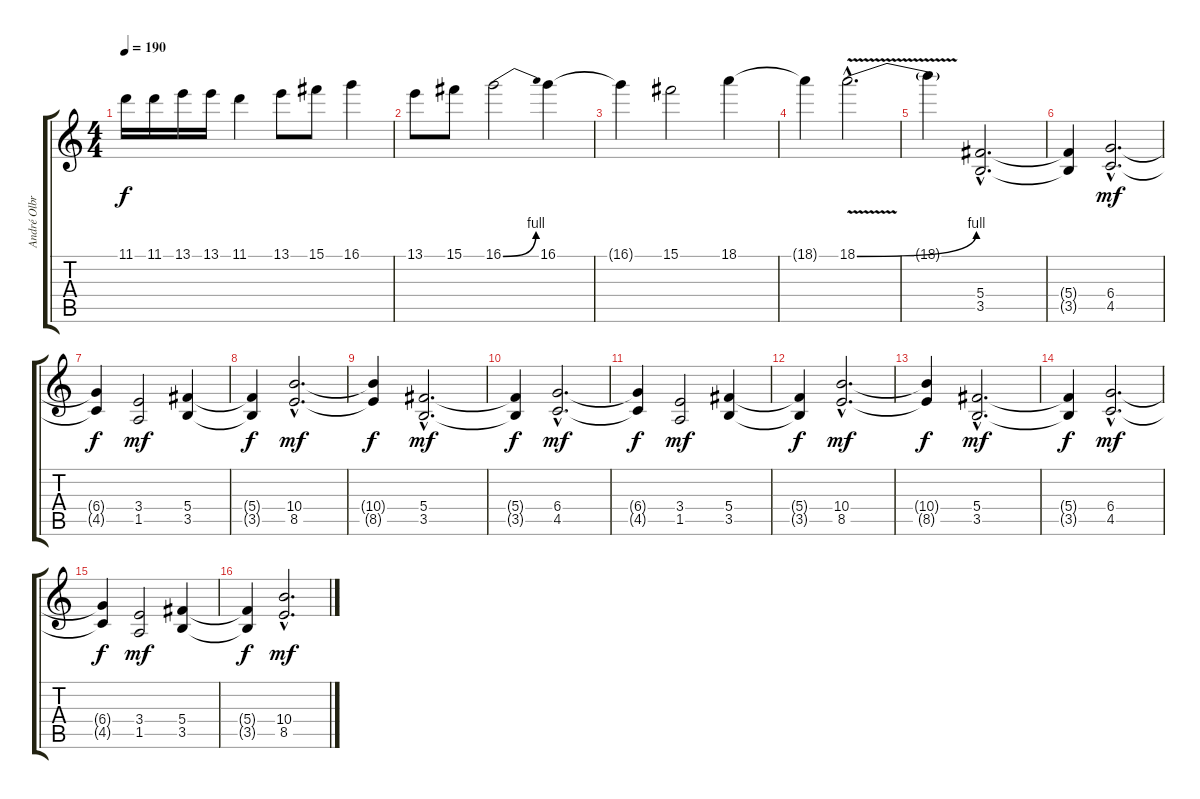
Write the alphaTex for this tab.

\track ("André Olbrich" "André Olbr") {instrument distortionguitar}
\staff {score tabs}
\tuning (Eb4 Bb3 Gb3 Db3 Ab2 Eb2) {hide}
\ts (4 4)
\tempo 190
\clef g2
\ks c
11.1.16{dy f} 11.1.16 13.1.16 13.1.16 11.1.4 13.1.8 15.1.8 16.1.4 |
13.1.8 15.1.8 16.1{be (bend 0 0 60 4)}.2 16.1.4 |
16.1{t}.4 15.1.2 18.1.4 |
18.1{t}.4 18.1{be (bend 0 0 60 4) v hac}.2{d} |
18.1{t}.4 (5.4{hac} 3.5{hac}).2{d} |
(5.4{t} 3.5{t}).4 (6.4{hac} 4.5{hac}).2{d dy mf} |
(6.4{t} 4.5{t}).4{dy f} (3.4 1.5).2{dy mf} (5.4 3.5).4 |
(5.4{t} 3.5{t}).4{dy f} (10.4{hac} 8.5{hac}).2{d dy mf} |
(10.4{t} 8.5{t}).4{dy f} (5.4{hac} 3.5{hac}).2{d dy mf} |
(5.4{t} 3.5{t}).4{dy f} (6.4{hac} 4.5{hac}).2{d dy mf} |
(6.4{t} 4.5{t}).4{dy f} (3.4 1.5).2{dy mf} (5.4 3.5).4 |
(5.4{t} 3.5{t}).4{dy f} (10.4{hac} 8.5{hac}).2{d dy mf} |
(10.4{t} 8.5{t}).4{dy f} (5.4{hac} 3.5{hac}).2{d dy mf} |
(5.4{t} 3.5{t}).4{dy f} (6.4{hac} 4.5{hac}).2{d dy mf} |
(6.4{t} 4.5{t}).4{dy f} (3.4 1.5).2{dy mf} (5.4 3.5).4 |
(5.4{t} 3.5{t}).4{dy f} (10.4{hac} 8.5{hac}).2{d dy mf}
